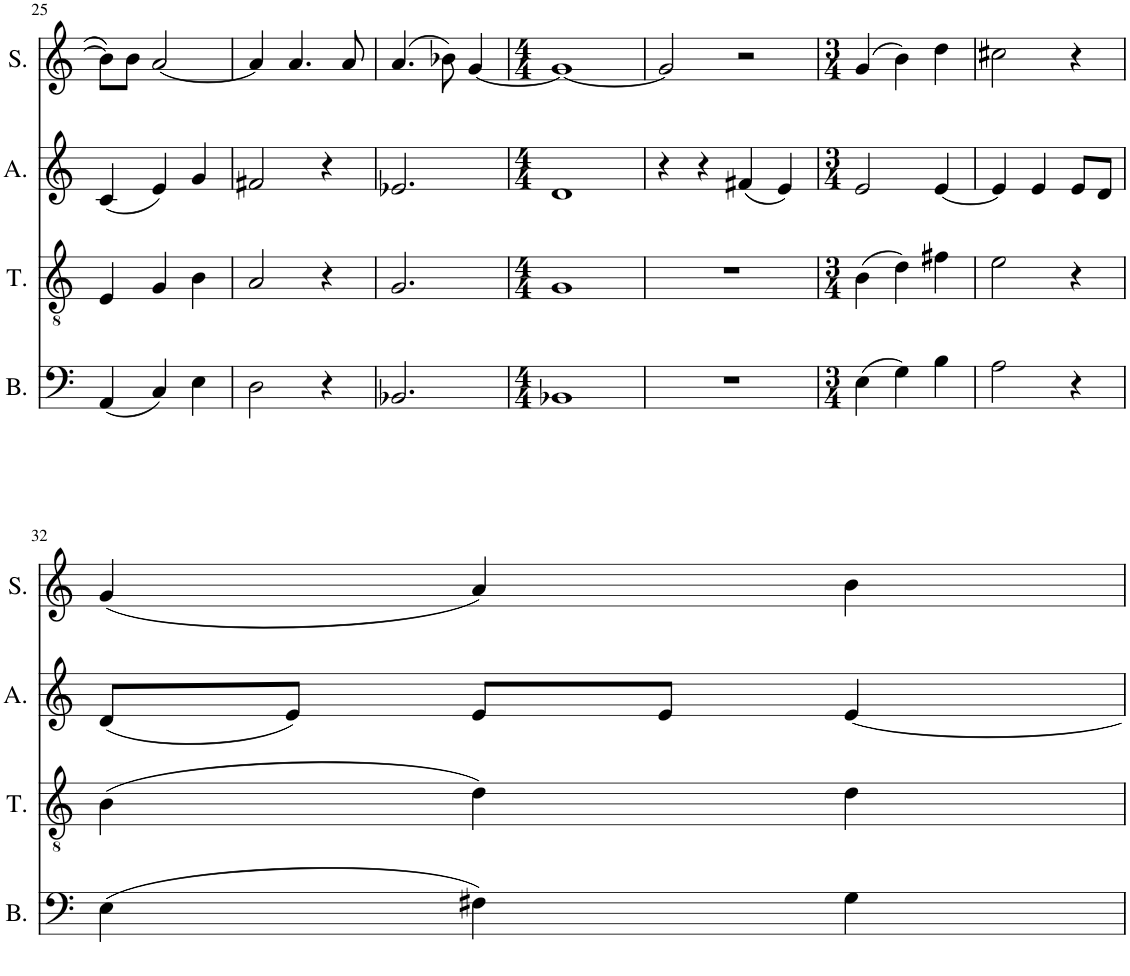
**kern	**kern	**kern	**kern
*part4	*part3	*part2	*part1
*staff4	*staff3	*staff2	*staff1
*I"Bass	*I"Tenor	*I"Alto	*I"Soprano
*I'B.	*I'T.	*I'A.	*I'S.
!!LO:PB:g=z
*clefF4	*clefGv2	*clefG2	*clefG2
*Trd1c2	*Trd1c2	*	*
*k[]	*k[]	*k[]	*k[]
*M3/4	*M3/4	*M3/4	*M3/4
=25	=25	=25	=25
(4AA/	4E/	(4c/	8b\L]
.	.	.	8b\J
4C/)	4G/	4e/)	[2a/
4E\	4B\	4g/	.
=26	=26	=26	=26
2D\	2A/	2f#X/	4a/]
.	.	.	4.a/
4r	4r	4r	.
.	.	.	8a/
=27	=27	=27	=27
2.BB-X/	2.G/	2.e-X/	(4.a/
.	.	.	8b-X\)
.	.	.	[4g/
=28	=28	=28	=28
*M4/4	*M4/4	*M4/4	*M4/4
1BB-X	1G	1d	1g_
=29	=29	=29	=29
1r	1r	4r	2g/]
.	.	4r	.
.	.	(4f#X/	2r
.	.	4e/)	.
=30	=30	=30	=30
*M3/4	*M3/4	*M3/4	*M3/4
(4E\	(4B\	2e/	(4g/
4G\)	4d\)	.	4b\)
4B\	4f#X\	[4e/	4dd\
=31	=31	=31	=31
2A\	2e\	4e/]	2cc#X\
.	.	4e/	.
4r	4r	8e/L	4r
.	.	8d/J	.
!!LO:LB:g=z
=32	=32	=32	=32
(4E\	(4B\	(8d/L	(4g/
.	.	8e/J)	.
4F#X\)	4d\)	8e/L	4a/)
.	.	8e/J	.
4G\	4d\	[4e/	4b\
=	=	=	=
*-	*-	*-	*-
